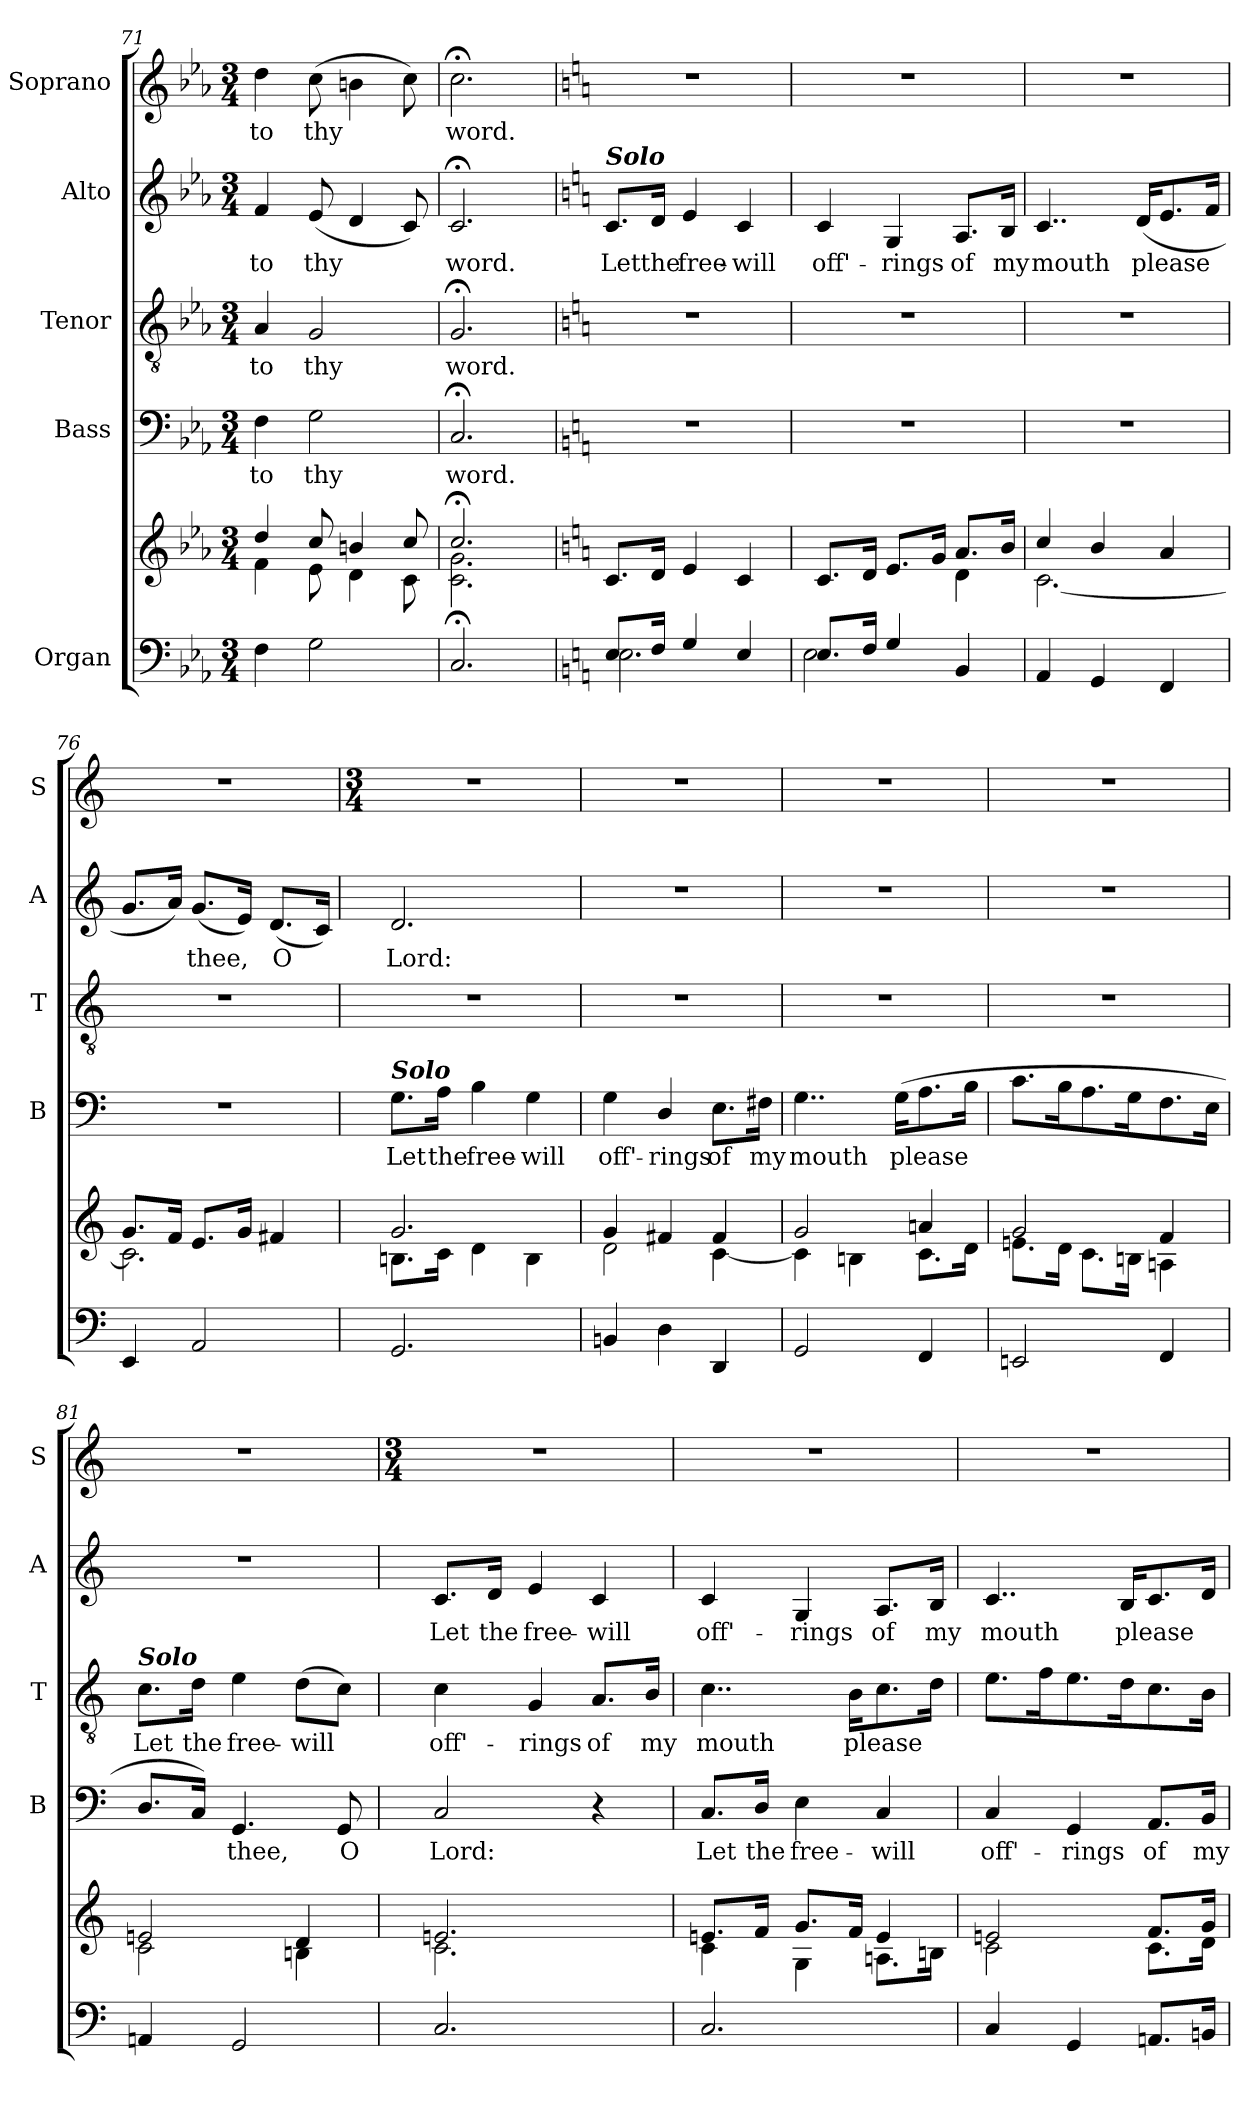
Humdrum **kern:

**kern	**kern	**kern	**text	**kern	**text	**kern	**text	**kern	**text
*part5	*part5	*part4	*part4	*part3	*part3	*part2	*part2	*part1	*part1
*staff6	*staff5	*staff4	*staff4	*staff3	*staff3	*staff2	*staff2	*staff1	*staff1
*I"Organ	*	*I"Bass	*	*I"Tenor	*	*I"Alto	*	*I"Soprano	*
*	*	*I'B	*	*I'T	*	*I'A	*	*I'S	*
!!LO:LB:g=z
*clefF4	*clefG2	*clefF4	*	*clefGv2	*	*clefG2	*	*clefG2	*
*k[b-e-a-]	*k[b-e-a-]	*k[b-e-a-]	*	*k[b-e-a-]	*	*k[b-e-a-]	*	*k[b-e-a-]	*
*E-:	*E-:	*E-:	*	*E-:	*	*E-:	*	*E-:	*
*M3/4	*M3/4	*M3/4	*	*M3/4	*	*M3/4	*	*M3/4	*
=71	=71	=71	=71	=71	=71	=71	=71	=71	=71
*^	*^	*	*	*	*	*	*	*	*
!	!	!	!	!	!LO:LY:b	!	!LO:LY:b	!	!LO:LY:b	!	!LO:LY:b
4F\	2.ryy	4dd/	4f\	4F\	to	4A-/	to	4f/	to	4dd\	to
!	!	!	!	!	!LO:LY:b	!	!LO:LY:b	!	!LO:LY:b	!	!LO:LY:b
2G\	.	8cc/	8e-\	2G\	thy	2G/	thy	(<8e-/	thy	(>8cc\	thy
.	.	4bn/	4d\	.	.	.	.	4d/	.	4bn\	.
.	.	8cc/	8c\	.	.	.	.	8c/)	.	8cc\)	.
=72	=72	=72	=72	=72	=72	=72	=72	=72	=72	=72	=72
!	!	!	!	!	!LO:LY:b	!	!LO:LY:b	!	!LO:LY:b	!	!LO:LY:b
2.C;/	2.ryy	2.cc;</	2.c\ 2.g\	2.C;</	word.	2.G;</	word.	2.c;</	word.	2.cc;<\	word.
=73	=73	=73	=73	=73	=73	=73	=73	=73	=73	=73	=73
*k[]	*	*k[]	*	*k[]	*	*k[]	*	*k[]	*	*k[]	*
*C:	*	*C:	*	*C:	*	*C:	*	*C:	*	*C:	*
!	!	!	!	!	!	!	!	!LO:TX:a:Bi:t=Solo	!	!	!
!	!	!	!	!	!	!	!	!	!LO:LY:b	!	!
8.E/L	2.E\	8.c/L	2ryy	2.r	.	2.r	.	8.c/L	Let	2.r	.
!	!	!	!	!	!	!	!	!	!LO:LY:b	!	!
16F/Jk	.	16d/Jk	.	.	.	.	.	16d/Jk	the	.	.
!	!	!	!	!	!	!	!	!	!LO:LY:b	!	!
4G/	.	4e/	.	.	.	.	.	4e/	free-	.	.
!	!	!	!	!	!	!	!	!	!LO:LY:b	!	!
4E/	.	4c/	4ryy	.	.	.	.	4c/	-will	.	.
=74	=74	=74	=74	=74	=74	=74	=74	=74	=74	=74	=74
!	!	!	!	!	!	!	!	!	!LO:LY:b	!	!
8.E/L	2E\	8.c/L	2ryy	2.r	.	2.r	.	4c/	off'-	2.r	.
16F/Jk	.	16d/Jk	.	.	.	.	.	.	.	.	.
!	!	!	!	!	!	!	!	!	!LO:LY:b	!	!
4G/	.	8.e/L	.	.	.	.	.	4G/	-rings	.	.
.	.	16g/Jk	.	.	.	.	.	.	.	.	.
!	!	!	!	!	!	!	!	!	!LO:LY:b	!	!
4BB/	4ryy	8.a/L	4d\	.	.	.	.	8.A/L	of	.	.
!	!	!	!	!	!	!	!	!	!LO:LY:b	!	!
.	.	16b/Jk	.	.	.	.	.	16B/Jk	my	.	.
=75	=75	=75	=75	=75	=75	=75	=75	=75	=75	=75	=75
!	!	!	!	!	!	!	!	!	!LO:LY:b	!	!
4AA/	2ryy	4cc/	[2.c\	2.r	.	2.r	.	4..c/	mouth	2.r	.
4GG/	.	4b/	.	.	.	.	.	.	.	.	.
!	!	!	!	!	!	!	!	!	!LO:LY:b	!	!
.	.	.	.	.	.	.	.	(<16d/KL	please	.	.
4FF/	4ryy	4a/	.	.	.	.	.	8.e/	.	.	.
.	.	.	.	.	.	.	.	16f/Jk	.	.	.
=76	=76	=76	=76	=76	=76	=76	=76	=76	=76	=76	=76
4EE/	2ryy	8.g/L	2.c\]	2.r	.	2.r	.	8.g/L	.	2.r	.
.	.	16f/Jk	.	.	.	.	.	16a/Jk)	.	.	.
!	!	!	!	!	!	!	!	!	!LO:LY:b	!	!
2AA/	.	8.e/L	.	.	.	.	.	(<8.g/L	thee,	.	.
.	.	16g/Jk	.	.	.	.	.	16e/Jk)	.	.	.
!	!	!	!	!	!	!	!	!	!LO:LY:b	!	!
.	4ryy	4f#X/	.	.	.	.	.	(<8.d/L	O	.	.
.	.	.	.	.	.	.	.	16c/Jk)	.	.	.
*v	*v	*	*	*	*	*	*	*	*	*	*
!!LO:PB:g=z
=77	=77	=77	=77	=77	=77	=77	=77	=77	=77	=77
*	*	*	*	*	*	*	*	*	*M3/4	*
!	!	!	!LO:TX:a:Bi:t=Solo	!	!	!	!	!	!	!
!	!	!	!	!LO:LY:b	!	!	!	!LO:LY:b	!	!
2.GG/	2.g/	8.Bn\L	8.G\L	Let	2.r	.	2.d/	Lord:	2.r	.
!	!	!	!	!LO:LY:b	!	!	!	!	!	!
.	.	16c\Jk	16A\Jk	the	.	.	.	.	.	.
!	!	!	!	!LO:LY:b	!	!	!	!	!	!
.	.	4d\	4B\	free-	.	.	.	.	.	.
!	!	!	!	!LO:LY:b	!	!	!	!	!	!
.	.	4B\	4G\	-will	.	.	.	.	.	.
=78	=78	=78	=78	=78	=78	=78	=78	=78	=78	=78
!	!	!	!	!LO:LY:b	!	!	!	!	!	!
4BBn/	4g/	2d\	4G\	off'-	2.r	.	2.r	.	2.r	.
!	!	!	!	!LO:LY:b	!	!	!	!	!	!
4D\	4f#X/	.	4D/	-rings	.	.	.	.	.	.
!	!	!	!	!LO:LY:b	!	!	!	!	!	!
4DD/	4f#/	[4c\	8.E\L	of	.	.	.	.	.	.
!	!	!	!	!LO:LY:b	!	!	!	!	!	!
.	.	.	16F#X\Jk	my	.	.	.	.	.	.
=79	=79	=79	=79	=79	=79	=79	=79	=79	=79	=79
!	!	!	!	!LO:LY:b	!	!	!	!	!	!
2GG/	2g/	4c\]	4..G\	mouth	2.r	.	2.r	.	2.r	.
.	.	4Bn\	.	.	.	.	.	.	.	.
!	!	!	!	!LO:LY:b	!	!	!	!	!	!
.	.	.	(<16G\KL	please	.	.	.	.	.	.
4FF/	4an/	8.c\L	8.A\	.	.	.	.	.	.	.
.	.	16d\Jk	16B\Jk	.	.	.	.	.	.	.
=80	=80	=80	=80	=80	=80	=80	=80	=80	=80	=80
2EEn/	2g/	8.en\L	8.c\L	.	2.r	.	2.r	.	2.r	.
.	.	16d\Jk	16B\K	.	.	.	.	.	.	.
.	.	8.c\L	8.A\	.	.	.	.	.	.	.
.	.	16Bn\Jk	16G\K	.	.	.	.	.	.	.
4FF/	4f/	4An\	8.F\	.	.	.	.	.	.	.
.	.	.	16E\Jk	.	.	.	.	.	.	.
=81	=81	=81	=81	=81	=81	=81	=81	=81	=81	=81
!	!	!	!	!	!LO:TX:a:Bi:t=Solo	!	!	!	!	!
!	!	!	!	!	!	!LO:LY:b	!	!	!	!
4AAn/	2en/	2c\	8.D/L	.	8.c\L	Let	2.r	.	2.r	.
!	!	!	!	!	!	!LO:LY:b	!	!	!	!
.	.	.	16C/Jk)	.	16d\Jk	the	.	.	.	.
!	!	!	!	!LO:LY:b	!	!LO:LY:b	!	!	!	!
2GG/	.	.	4.GG/	thee,	4e\	free-	.	.	.	.
!	!	!	!	!	!	!LO:LY:b	!	!	!	!
.	4d/	4Bn\	.	.	(>8d\L	-will	.	.	.	.
!	!	!	!	!LO:LY:b	!	!	!	!	!	!
.	.	.	8GG/	O	8c\J)	.	.	.	.	.
!!LO:LB:g=z
=82	=82	=82	=82	=82	=82	=82	=82	=82	=82	=82
*	*	*	*	*	*	*	*	*	*M3/4	*
!	!	!	!	!LO:LY:b	!	!LO:LY:b	!	!LO:LY:b	!	!
2.C/	2.en/	2.c\	2C/	Lord:	4c\	off'-	8.c/L	Let	2.r	.
!	!	!	!	!	!	!	!	!LO:LY:b	!	!
.	.	.	.	.	.	.	16d/Jk	the	.	.
!	!	!	!	!	!	!LO:LY:b	!	!LO:LY:b	!	!
.	.	.	.	.	4G/	-rings	4e/	free-	.	.
!	!	!	!	!	!	!LO:LY:b	!	!LO:LY:b	!	!
.	.	.	4r	.	8.A/L	of	4c/	-will	.	.
!	!	!	!	!	!	!LO:LY:b	!	!	!	!
.	.	.	.	.	16B/Jk	my	.	.	.	.
=83	=83	=83	=83	=83	=83	=83	=83	=83	=83	=83
!	!	!	!	!LO:LY:b	!	!LO:LY:b	!	!LO:LY:b	!	!
2.C/	8.en/L	4c\	8.C/L	Let	4..c\	mouth	4c/	off'-	2.r	.
!	!	!	!	!LO:LY:b	!	!	!	!	!	!
.	16f/Jk	.	16D/Jk	the	.	.	.	.	.	.
!	!	!	!	!LO:LY:b	!	!	!	!LO:LY:b	!	!
.	8.g/L	4G\	4E\	free-	.	.	4G/	-rings	.	.
!	!	!	!	!	!	!LO:LY:b	!	!	!	!
.	16f/Jk	.	.	.	16B\KL	please	.	.	.	.
!	!	!	!	!LO:LY:b	!	!	!	!LO:LY:b	!	!
.	4e/	8.An\L	4C/	-will	8.c\	.	8.A/L	of	.	.
!	!	!	!	!	!	!	!	!LO:LY:b	!	!
.	.	16Bn\Jk	.	.	16d\Jk	.	16B/Jk	my	.	.
=84	=84	=84	=84	=84	=84	=84	=84	=84	=84	=84
!	!	!	!	!LO:LY:b	!	!	!	!LO:LY:b	!	!
4C/	2en/	2c\	4C/	off'-	8.e\L	.	4..c/	mouth	2.r	.
.	.	.	.	.	16f\K	.	.	.	.	.
!	!	!	!	!LO:LY:b	!	!	!	!	!	!
4GG/	.	.	4GG/	-rings	8.e\	.	.	.	.	.
!	!	!	!	!	!	!	!	!LO:LY:b	!	!
.	.	.	.	.	16d\K	.	16B/KL	please	.	.
!	!	!	!	!LO:LY:b	!	!	!	!	!	!
8.AAn/L	8.f/L	8.c\L	8.AA/L	of	8.c\	.	8.c/	.	.	.
!	!	!	!	!LO:LY:b	!	!	!	!	!	!
16BBn/Jk	16g/Jk	16d\Jk	16BB/Jk	my	16B\Jk	.	16d/Jk	.	.	.
*	*v	*v	*	*	*	*	*	*	*	*
=	=	=	=	=	=	=	=	=	=
*-	*-	*-	*-	*-	*-	*-	*-	*-	*-
